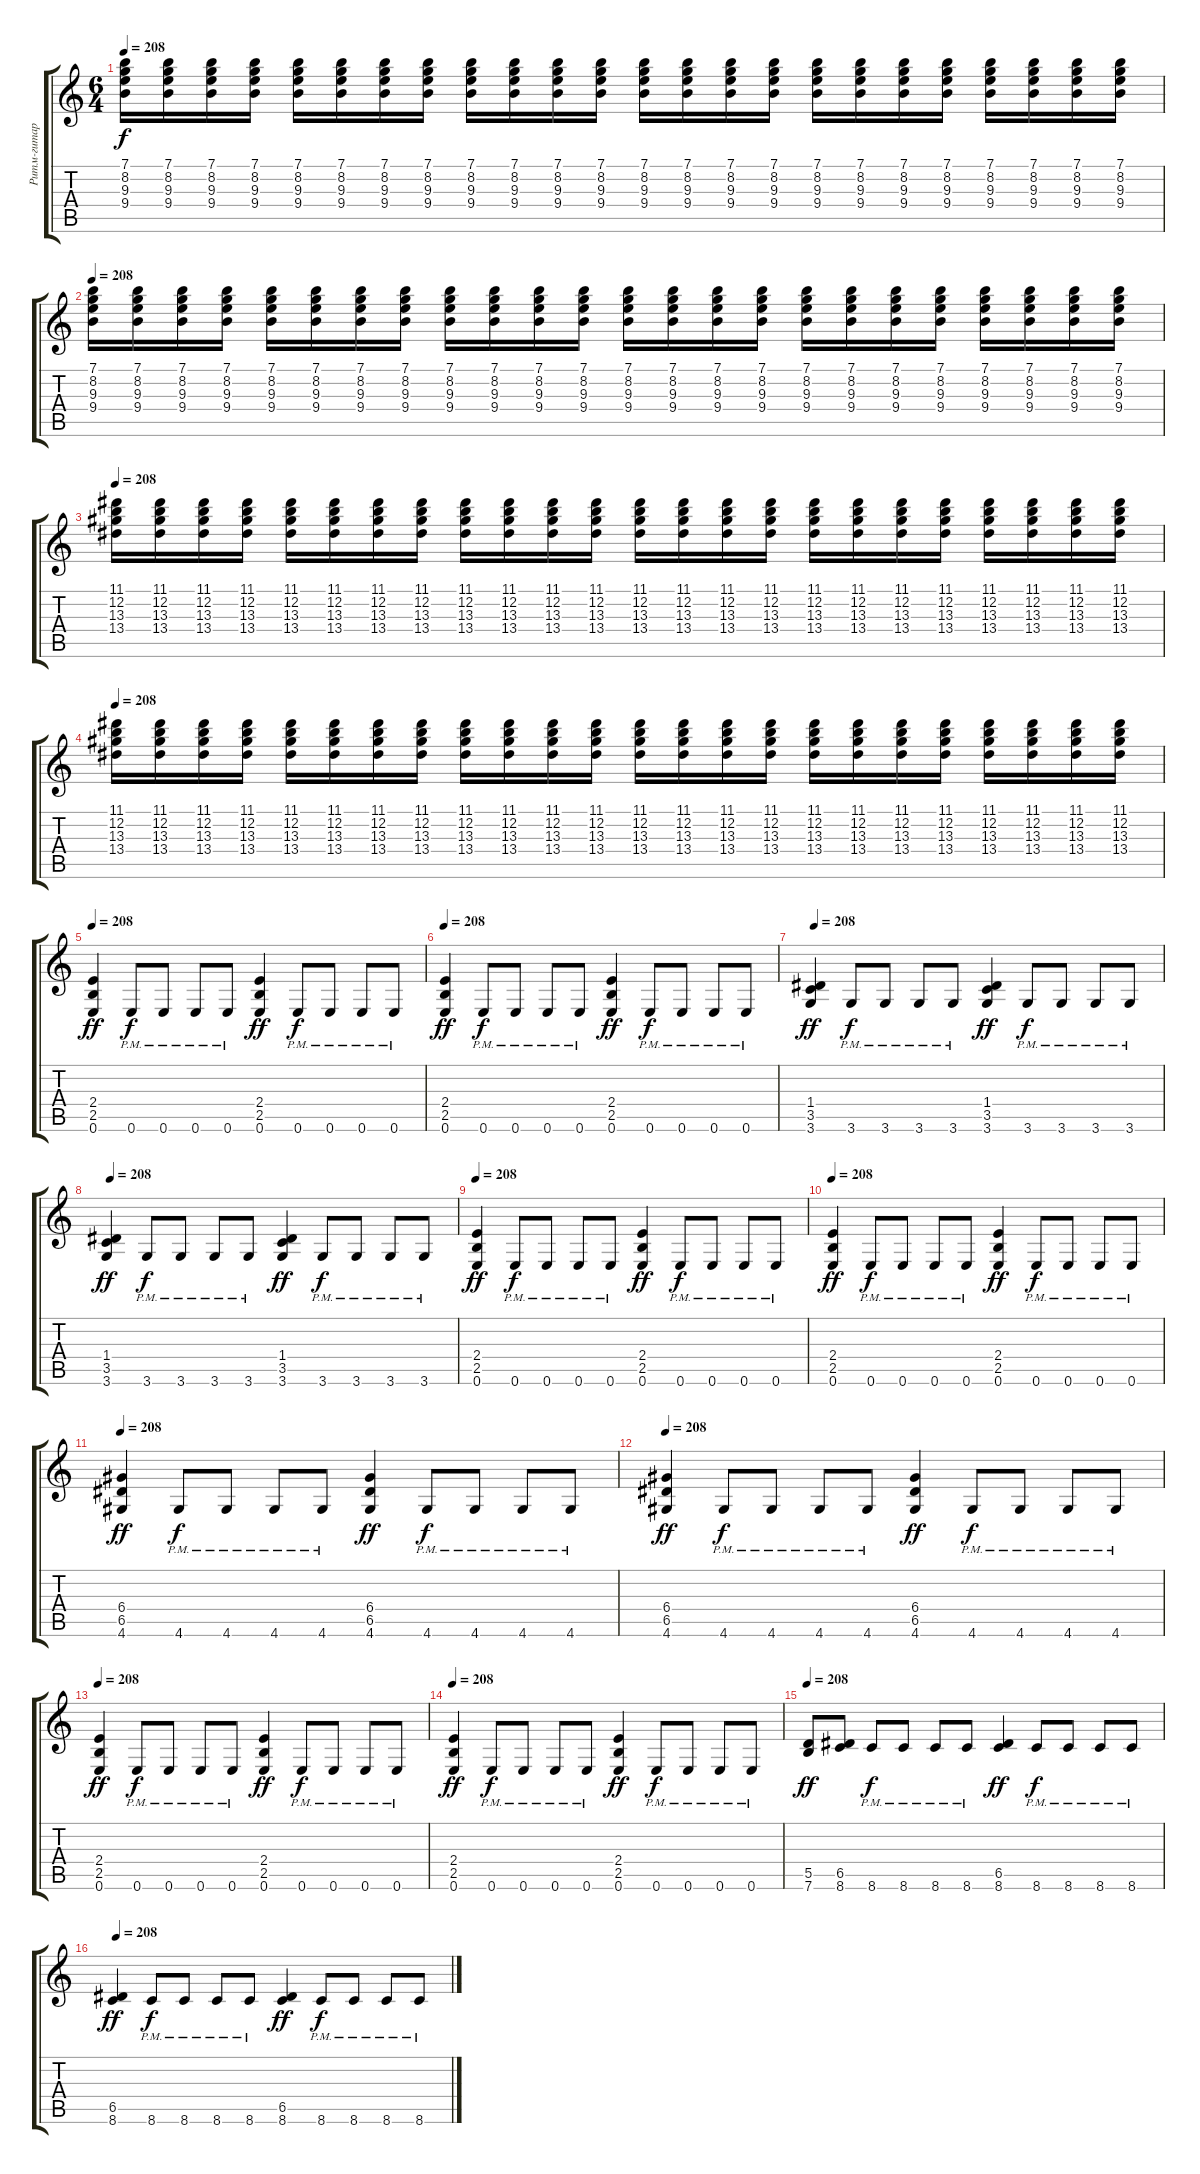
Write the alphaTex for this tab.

\track ("Ритм-гитара (Силеноз)" "Ритм-гитар") {instrument distortionguitar}
\staff {score tabs}
\tuning (E4 B3 G3 D3 A2 E2) {hide}
\ts (6 4)
\tempo 208
\clef g2
\ks c
(7.1 8.2 9.3 9.4).16{dy f} (7.1 8.2 9.3 9.4).16 (7.1 8.2 9.3 9.4).16 (7.1 8.2 9.3 9.4).16 (7.1 8.2 9.3 9.4).16 (7.1 8.2 9.3 9.4).16 (7.1 8.2 9.3 9.4).16 (7.1 8.2 9.3 9.4).16 (7.1 8.2 9.3 9.4).16 (7.1 8.2 9.3 9.4).16 (7.1 8.2 9.3 9.4).16 (7.1 8.2 9.3 9.4).16 (7.1 8.2 9.3 9.4).16 (7.1 8.2 9.3 9.4).16 (7.1 8.2 9.3 9.4).16 (7.1 8.2 9.3 9.4).16 (7.1 8.2 9.3 9.4).16 (7.1 8.2 9.3 9.4).16 (7.1 8.2 9.3 9.4).16 (7.1 8.2 9.3 9.4).16 (7.1 8.2 9.3 9.4).16 (7.1 8.2 9.3 9.4).16 (7.1 8.2 9.3 9.4).16 (7.1 8.2 9.3 9.4).16 |
\tempo 208
(7.1 8.2 9.3 9.4).16 (7.1 8.2 9.3 9.4).16 (7.1 8.2 9.3 9.4).16 (7.1 8.2 9.3 9.4).16 (7.1 8.2 9.3 9.4).16 (7.1 8.2 9.3 9.4).16 (7.1 8.2 9.3 9.4).16 (7.1 8.2 9.3 9.4).16 (7.1 8.2 9.3 9.4).16 (7.1 8.2 9.3 9.4).16 (7.1 8.2 9.3 9.4).16 (7.1 8.2 9.3 9.4).16 (7.1 8.2 9.3 9.4).16 (7.1 8.2 9.3 9.4).16 (7.1 8.2 9.3 9.4).16 (7.1 8.2 9.3 9.4).16 (7.1 8.2 9.3 9.4).16 (7.1 8.2 9.3 9.4).16 (7.1 8.2 9.3 9.4).16 (7.1 8.2 9.3 9.4).16 (7.1 8.2 9.3 9.4).16 (7.1 8.2 9.3 9.4).16 (7.1 8.2 9.3 9.4).16 (7.1 8.2 9.3 9.4).16 |
\tempo 208
(11.1 12.2 13.3 13.4).16 (11.1 12.2 13.3 13.4).16 (11.1 12.2 13.3 13.4).16 (11.1 12.2 13.3 13.4).16 (11.1 12.2 13.3 13.4).16 (11.1 12.2 13.3 13.4).16 (11.1 12.2 13.3 13.4).16 (11.1 12.2 13.3 13.4).16 (11.1 12.2 13.3 13.4).16 (11.1 12.2 13.3 13.4).16 (11.1 12.2 13.3 13.4).16 (11.1 12.2 13.3 13.4).16 (11.1 12.2 13.3 13.4).16 (11.1 12.2 13.3 13.4).16 (11.1 12.2 13.3 13.4).16 (11.1 12.2 13.3 13.4).16 (11.1 12.2 13.3 13.4).16 (11.1 12.2 13.3 13.4).16 (11.1 12.2 13.3 13.4).16 (11.1 12.2 13.3 13.4).16 (11.1 12.2 13.3 13.4).16 (11.1 12.2 13.3 13.4).16 (11.1 12.2 13.3 13.4).16 (11.1 12.2 13.3 13.4).16 |
\tempo 208
(11.1 12.2 13.3 13.4).16 (11.1 12.2 13.3 13.4).16 (11.1 12.2 13.3 13.4).16 (11.1 12.2 13.3 13.4).16 (11.1 12.2 13.3 13.4).16 (11.1 12.2 13.3 13.4).16 (11.1 12.2 13.3 13.4).16 (11.1 12.2 13.3 13.4).16 (11.1 12.2 13.3 13.4).16 (11.1 12.2 13.3 13.4).16 (11.1 12.2 13.3 13.4).16 (11.1 12.2 13.3 13.4).16 (11.1 12.2 13.3 13.4).16 (11.1 12.2 13.3 13.4).16 (11.1 12.2 13.3 13.4).16 (11.1 12.2 13.3 13.4).16 (11.1 12.2 13.3 13.4).16 (11.1 12.2 13.3 13.4).16 (11.1 12.2 13.3 13.4).16 (11.1 12.2 13.3 13.4).16 (11.1 12.2 13.3 13.4).16 (11.1 12.2 13.3 13.4).16 (11.1 12.2 13.3 13.4).16 (11.1 12.2 13.3 13.4).16 |
\tempo 208
(2.4 2.5 0.6).4{dy ff} 0.6{pm}.8{dy f} 0.6{pm}.8 0.6{pm}.8 0.6{pm}.8 (2.4 2.5 0.6).4{dy ff} 0.6{pm}.8{dy f} 0.6{pm}.8 0.6{pm}.8 0.6{pm}.8 |
\tempo 208
(2.4 2.5 0.6).4{dy ff} 0.6{pm}.8{dy f} 0.6{pm}.8 0.6{pm}.8 0.6{pm}.8 (2.4 2.5 0.6).4{dy ff} 0.6{pm}.8{dy f} 0.6{pm}.8 0.6{pm}.8 0.6{pm}.8 |
\tempo 208
(1.4 3.5 3.6).4{dy ff} 3.6{pm}.8{dy f} 3.6{pm}.8 3.6{pm}.8 3.6{pm}.8 (1.4 3.5 3.6).4{dy ff} 3.6{pm}.8{dy f} 3.6{pm}.8 3.6{pm}.8 3.6{pm}.8 |
\tempo 208
(1.4 3.5 3.6).4{dy ff} 3.6{pm}.8{dy f} 3.6{pm}.8 3.6{pm}.8 3.6{pm}.8 (1.4 3.5 3.6).4{dy ff} 3.6{pm}.8{dy f} 3.6{pm}.8 3.6{pm}.8 3.6{pm}.8 |
\tempo 208
(2.4 2.5 0.6).4{dy ff} 0.6{pm}.8{dy f} 0.6{pm}.8 0.6{pm}.8 0.6{pm}.8 (2.4 2.5 0.6).4{dy ff} 0.6{pm}.8{dy f} 0.6{pm}.8 0.6{pm}.8 0.6{pm}.8 |
\tempo 208
(2.4 2.5 0.6).4{dy ff} 0.6{pm}.8{dy f} 0.6{pm}.8 0.6{pm}.8 0.6{pm}.8 (2.4 2.5 0.6).4{dy ff} 0.6{pm}.8{dy f} 0.6{pm}.8 0.6{pm}.8 0.6{pm}.8 |
\tempo 208
(6.4 6.5 4.6).4{dy ff} 4.6{pm}.8{dy f} 4.6{pm}.8 4.6{pm}.8 4.6{pm}.8 (6.4 6.5 4.6).4{dy ff} 4.6{pm}.8{dy f} 4.6{pm}.8 4.6{pm}.8 4.6{pm}.8 |
\tempo 208
(6.4 6.5 4.6).4{dy ff} 4.6{pm}.8{dy f} 4.6{pm}.8 4.6{pm}.8 4.6{pm}.8 (6.4 6.5 4.6).4{dy ff} 4.6{pm}.8{dy f} 4.6{pm}.8 4.6{pm}.8 4.6{pm}.8 |
\tempo 208
(2.4 2.5 0.6).4{dy ff} 0.6{pm}.8{dy f} 0.6{pm}.8 0.6{pm}.8 0.6{pm}.8 (2.4 2.5 0.6).4{dy ff} 0.6{pm}.8{dy f} 0.6{pm}.8 0.6{pm}.8 0.6{pm}.8 |
\tempo 208
(2.4 2.5 0.6).4{dy ff} 0.6{pm}.8{dy f} 0.6{pm}.8 0.6{pm}.8 0.6{pm}.8 (2.4 2.5 0.6).4{dy ff} 0.6{pm}.8{dy f} 0.6{pm}.8 0.6{pm}.8 0.6{pm}.8 |
\tempo 208
(5.5 7.6).8{dy ff} (6.5 8.6).8 8.6{pm}.8{dy f} 8.6{pm}.8 8.6{pm}.8 8.6{pm}.8 (6.5 8.6).4{dy ff} 8.6{pm}.8{dy f} 8.6{pm}.8 8.6{pm}.8 8.6{pm}.8 |
\tempo 208
(6.5 8.6).4{dy ff} 8.6{pm}.8{dy f} 8.6{pm}.8 8.6{pm}.8 8.6{pm}.8 (6.5 8.6).4{dy ff} 8.6{pm}.8{dy f} 8.6{pm}.8 8.6{pm}.8 8.6{pm}.8
